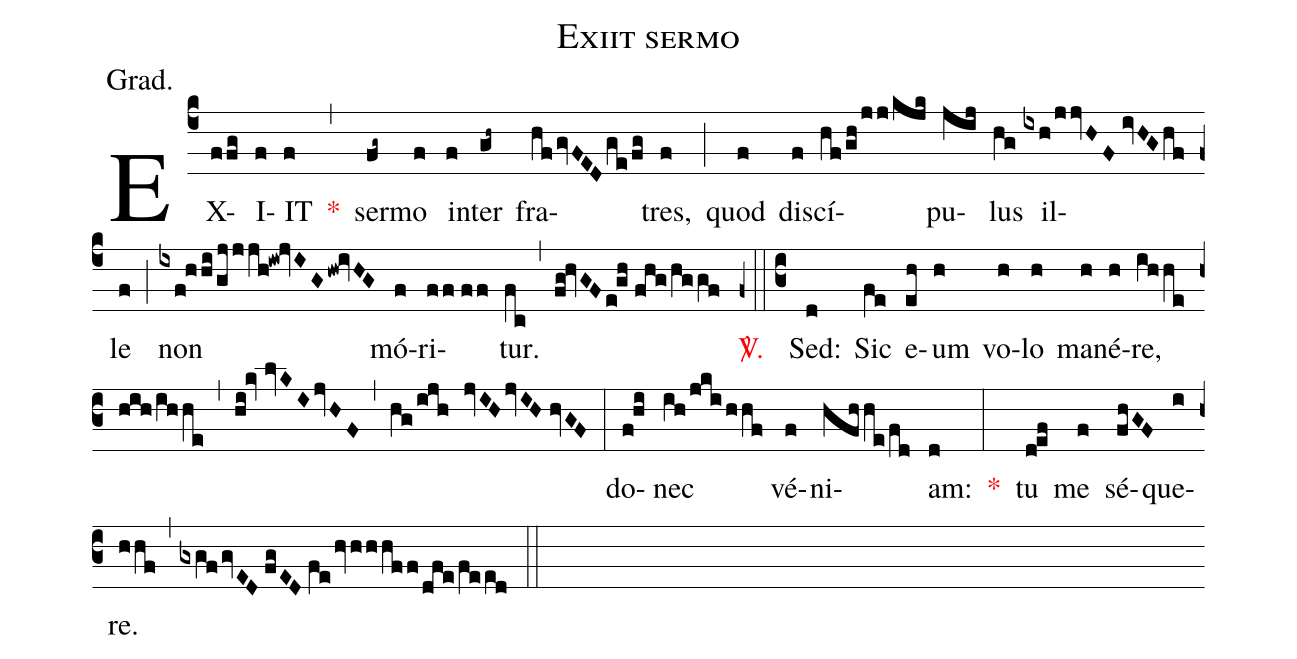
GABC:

name:Exiit sermo;
annotation:Grad.;
mode:V.;
office-part:Gradual;
%%
(c4) EX(ffg)I(f)IT(f) <v>\red{*}</v>(,) ser(fg~)mo(f) in(f)ter(gh~) fra(hfgvFEDge/fg)tres,(f) (;) quod(f) di(f)scí(hf/gh/jj/kjk)pu(jij)lus(hg) il(ixh/jjvHF//ivHGhf)le(f) (;) non(ixf!hhi/gjjjh!iw!jvIGhw!ivHG) mó(f)ri(ff//ff)tur.(fc) (,) (fg!hvGF/e!gh//fhg/hggf) <v>\red{\Vbar.}</v>(z0::c3) Sed:(d) Sic(fe) e(eh)um(h) vo(h)lo(h) ma(h)né(h)re,(ihhe//hih/ihhe) (,) (hi!kv//lvKIjvHF) (,) (hg/ijh jvIHjvIH//hvGF) (:) do(f!hi)nec(ih/jki/hhf) vé(f)ni(hfhhe/fd)am:(d) <v>\red{*}</v>(:) tu(d!ef) me(f) sé(fhGF)que(i)re.(hhf) (,) (gxgf/gvED//fgED//fe/hvhhhff/dfe/feed) (::)
